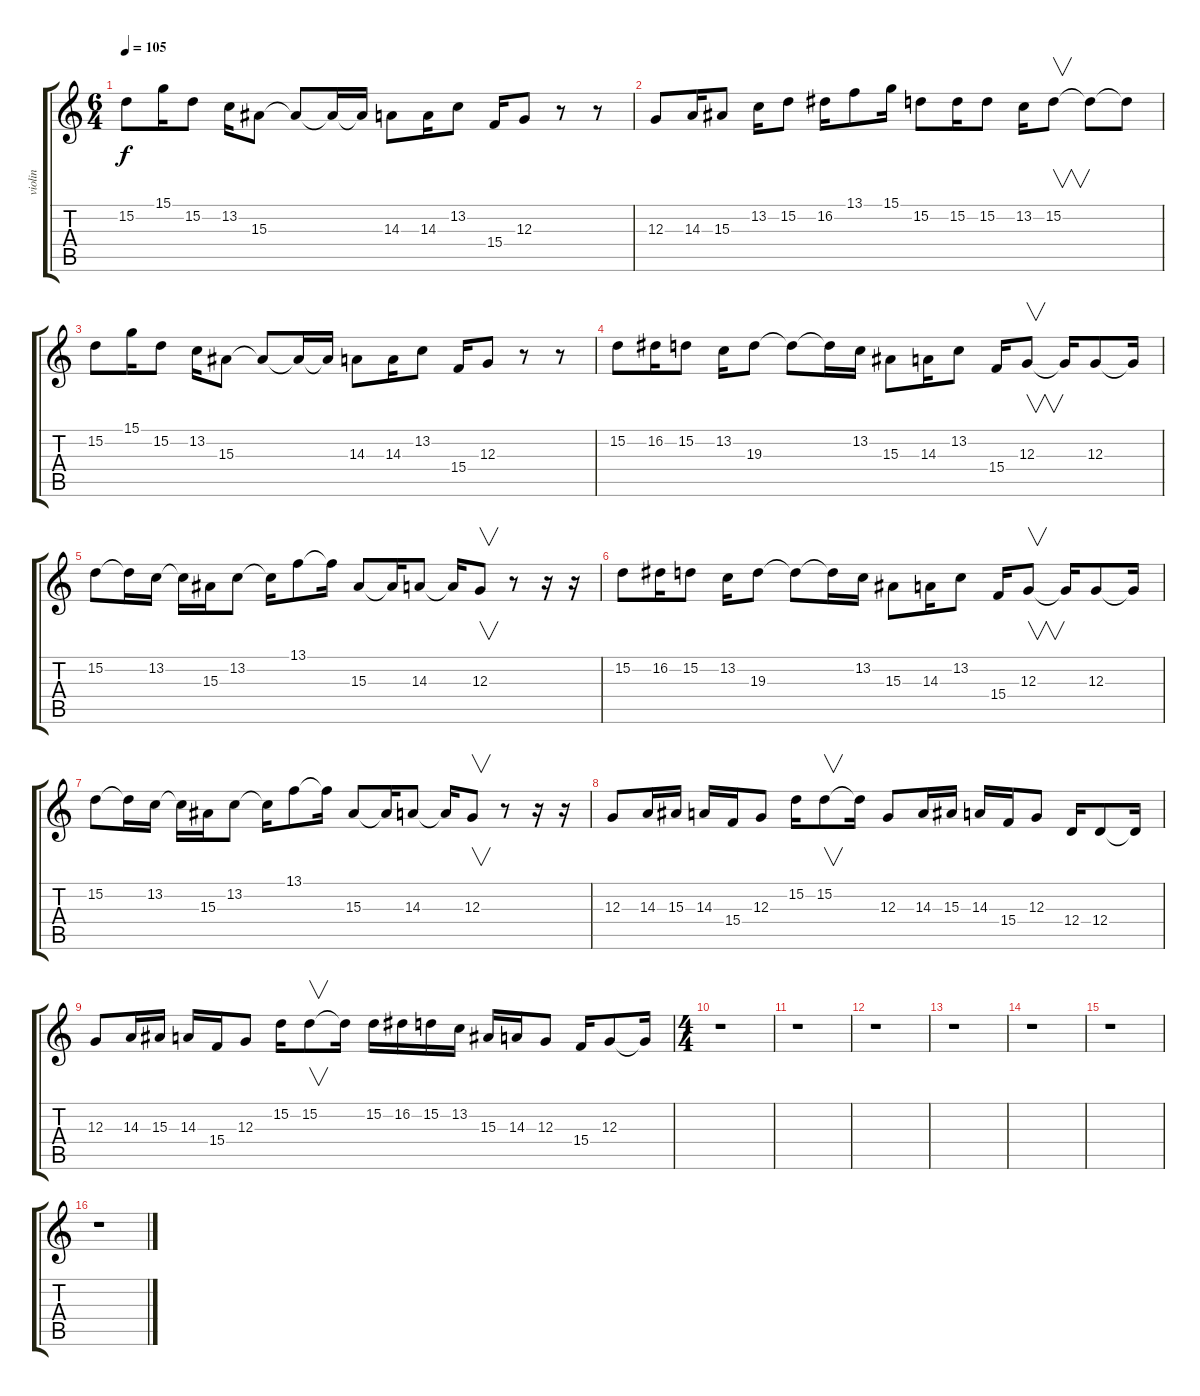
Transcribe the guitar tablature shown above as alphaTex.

\track ("violin" "violin") {instrument violin}
\staff {score tabs}
\tuning (E4 B3 G3 D3 A2 E2) {hide}
\ts (6 4)
\tempo 105
\clef g2
\ks c
15.2.8{dy f} 15.1.16 15.2.8 13.2.16 15.3.8 15.3{t}.8 15.3{t}.16 15.3{t}.16 14.3.8 14.3.16 13.2.8 15.4.16 12.3.8 r.8 r.8 |
12.3.8 14.3.16 15.3.8 13.2.16 15.2.8 16.2.16 13.1.8 15.1.16 15.2.8 15.2.16 15.2.8 13.2.16 15.2.8{v} 15.2{t}.8 15.2{t}.8 |
15.2.8 15.1.16 15.2.8 13.2.16 15.3.8 15.3{t}.8 15.3{t}.16 15.3{t}.16 14.3.8 14.3.16 13.2.8 15.4.16 12.3.8 r.8 r.8 |
15.2.8 16.2.16 15.2.8 13.2.16 19.3.8 19.3{t}.8 19.3{t}.16 13.2.16 15.3.8 14.3.16 13.2.8 15.4.16 12.3.8{v} 12.3{t}.16 12.3.8 12.3{t}.16 |
15.2.8 15.2{t}.16 13.2.16 13.2{t}.16 15.3.16 13.2.8 13.2{t}.16 13.1.8 13.1{t}.16 15.3.8 15.3{t}.16 14.3.8 14.3{t}.16 12.3.8{v} r.8 r.16 r.16 |
15.2.8 16.2.16 15.2.8 13.2.16 19.3.8 19.3{t}.8 19.3{t}.16 13.2.16 15.3.8 14.3.16 13.2.8 15.4.16 12.3.8{v} 12.3{t}.16 12.3.8 12.3{t}.16 |
15.2.8 15.2{t}.16 13.2.16 13.2{t}.16 15.3.16 13.2.8 13.2{t}.16 13.1.8 13.1{t}.16 15.3.8 15.3{t}.16 14.3.8 14.3{t}.16 12.3.8{v} r.8 r.16 r.16 |
12.3.8 14.3.16 15.3.16 14.3.16 15.4.16 12.3.8 15.2.16 15.2.8{v} 15.2{t}.16 12.3.8 14.3.16 15.3.16 14.3.16 15.4.16 12.3.8 12.4.16 12.4.8 12.4{t}.16 |
12.3.8 14.3.16 15.3.16 14.3.16 15.4.16 12.3.8 15.2.16 15.2.8{v} 15.2{t}.16 15.2.16 16.2.16 15.2.16 13.2.16 15.3.16 14.3.16 12.3.8 15.4.16 12.3.8 12.3{t}.16 |
\ts (4 4)
r.1 |
r.1 |
r.1 |
r.1 |
r.1 |
r.1 |
r.1
